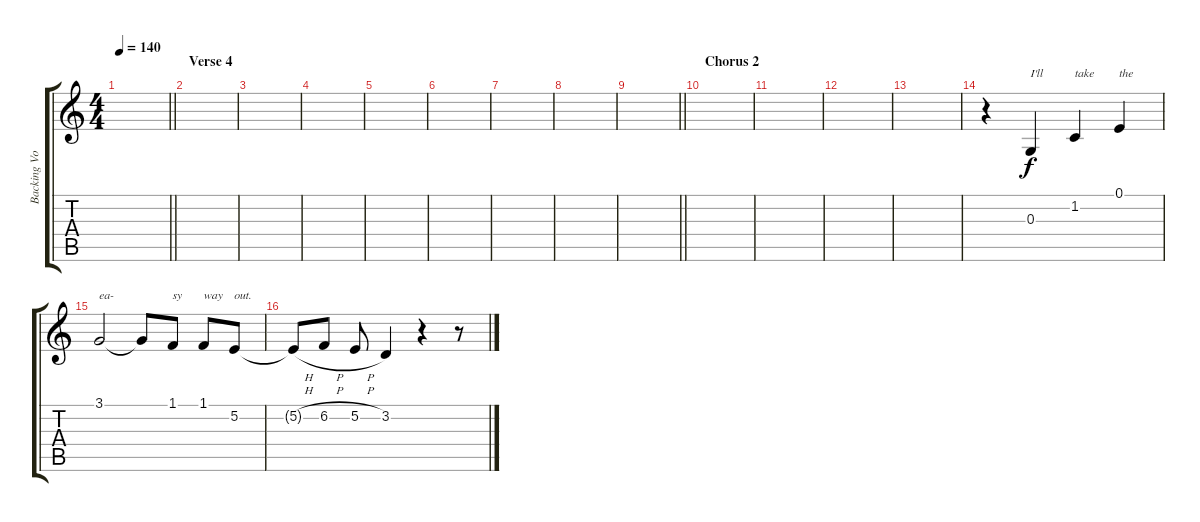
\track ("Backing Vocals - Ben Johnston" "Backing Vo") {instrument altosax}
\staff {score tabs}
\tuning (E4 B3 G3 D3 A2 E2) {hide}
\ts (4 4)
\tempo 140
\clef g2
\barLineRight lightlight
\ks c
|
\section ("" "Verse 4")
|
|
|
|
|
|
|
\barLineRight lightlight
|
\section ("" "Chorus 2")
|
|
|
|
r.4 0.3.4{txt "I'll"} 1.2.4{txt "take"} 0.1.4{txt "the"} |
3.1.2{txt "ea-"} 3.1{t}.8 1.1.8{txt "sy"} 1.1.8{txt "way"} 5.2.8{txt "out."} |
5.2{h t}.8 6.2{h}.8 5.2{h}.8 3.2.4 r.4 r.8
